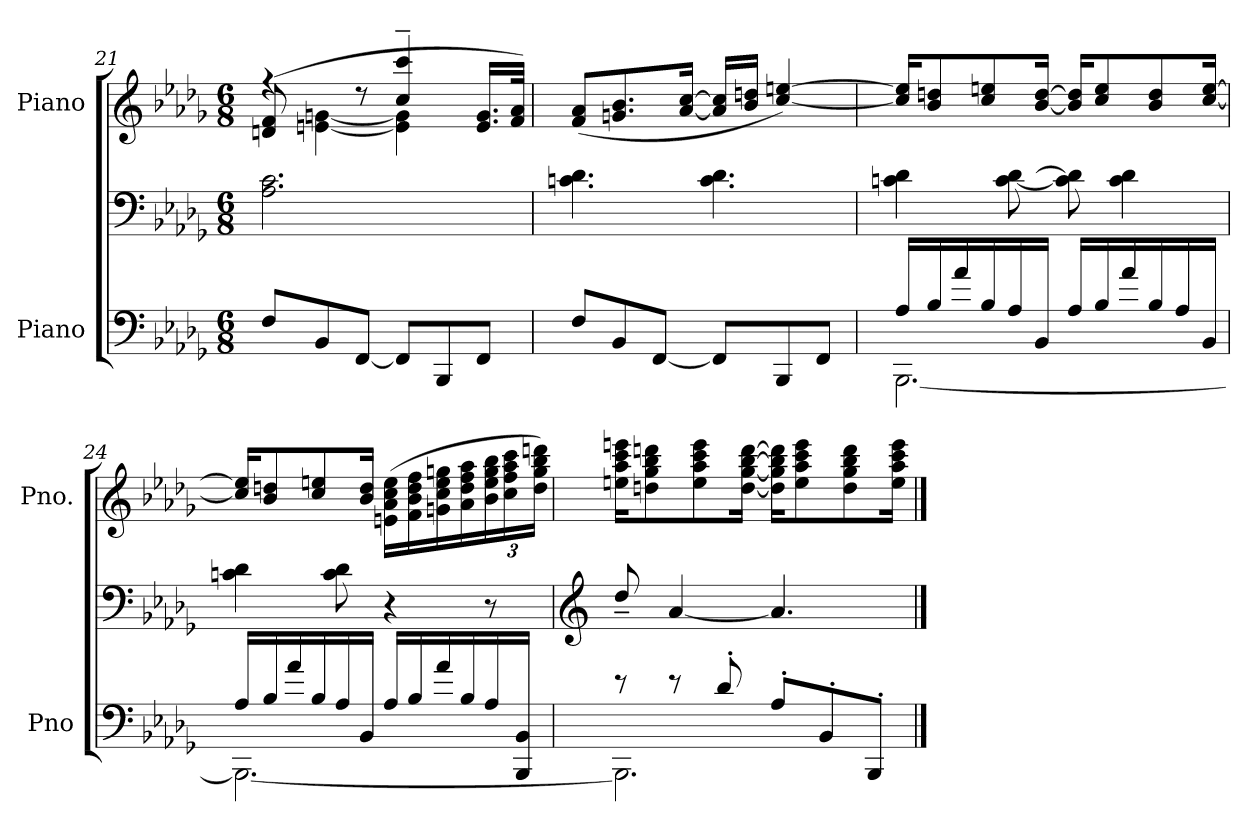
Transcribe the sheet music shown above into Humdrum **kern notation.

**kern	**kern	**kern
*part2	*part2	*part1
*staff3	*staff2	*staff1
*I"Piano	*	*I"Piano
*I'Pno	*	*I'Pno.
*clefF4	*clefF4	*clefG2
*k[b-e-a-d-g-]	*k[b-e-a-d-g-]	*k[b-e-a-d-g-]
*M6/8	*M6/8	*M6/8
=21	=21	=21
*	*	*^
8F/L	2.A-\ 2.c\	4r	(<8dn/ 8f/
8BB-/	.	.	[4en\ [4gn\
[8FF/J	.	8r	.
8FF/L]	.	4cc/~ 4ccc/~	4e\] 4g\]
8BBB-/	.	.	.
8FF/J	.	8ryy	16.e/ 16.g/LL
.	.	.	32f/ 32a-/JJk)
*	*	*v	*v
!!LO:LB:g=z
=22	=22	=22
8F/L	4.cn\ 4.d-\	(>8f/ 8a-/L
8BB-/	.	8.gn/ 8.b-/
[8FF/J	.	.
.	.	[16a-/ [16cc/Jk
8FF/L]	4.c\ 4.d-\	16a-/] 16cc/]LL
.	.	16b-/ 16ddn/JJ
8BBB-/	.	[4cc/ [4een/)
8FF/J	.	.
=23	=23	=23
*^	*	*
16A-/LL	[2.BBB-\	4cn\ 4d-\	16cc/] 16ee/]KL
16B-/	.	.	8b-/ 8ddn/
16a-/	.	.	.
16B-/	.	.	8cc/ 8een/
16A-/	.	[8c\ [8d-\	.
16BB-/JJ	.	.	[16b-/ [16dd/Jk
16A-/LL	.	8c\] 8d-\]	16b-/] 16dd/]KL
16B-/	.	.	8cc/ 8ee/
16a-/	.	4c\ 4d-\	.
16B-/	.	.	8b-/ 8dd/
16A-/	.	.	.
16BB-/JJ	.	.	[16cc/ [16ee/Jk
!!LO:LB:g=z
=24	=24	=24	=24
16A-/LL	2.BBB-\_	4cn\ 4d-\	16cc/] 16ee/]KL
16B-/	.	.	8b-/ 8ddn/
16a-/	.	.	.
16B-/	.	.	8cc/ 8een/
16A-/	.	8c\ 8d-\	.
16BB-/JJ	.	.	16b-/ 16dd/Jk
16A-/LL	.	4r	(>16en\ 16a-\ 16cc\ 16ee\LL
16B-/	.	.	16f\ 16b-\ 16dd\ 16ff\
16a-/	.	.	16gn\ 16cc\ 16ee\ 16ggn\
16B-/	.	.	16a-\ 16dd\ 16ff\ 16aa-\
*	*	*	*Xbrackettup
16A-/	.	8r	24b-\ 24ee\ 24gg\ 24bb-\
.	.	.	24cc\ 24ff\ 24aa-\ 24ccc\
16BBB-/ 16BB-/JJ	.	.	.
.	.	.	24dd\ 24gg\ 24bb-\ 24dddn\JJ)
=25	=25	=25	=25
*	*	*clefG2	*
8r	2.BBB-\]	8dd-~/	16een\ 16aa-\ 16ccc\ 16eeen\KL
.	.	.	8ddn\ 8gg-\ 8bb-\ 8dddn\
8r	.	[4a-/	.
.	.	.	8ee\ 8aa-\ 8ccc\ 8eee\
8d-'/	.	.	.
.	.	.	[16dd\ [16gg-\ [16bb-\ [16ddd\Jk
8A-'/L	.	4.a-/]	16dd\] 16gg-\] 16bb-\] 16ddd\]KL
.	.	.	8ee\ 8aa-\ 8ccc\ 8eee\
8BB-'/	.	.	.
.	.	.	8dd\ 8gg-\ 8bb-\ 8ddd\
8BBB-'/J	.	.	.
.	.	.	16ee\ 16aa-\ 16ccc\ 16eee\Jk
*v	*v	*	*
==	==	==
*-	*-	*-
